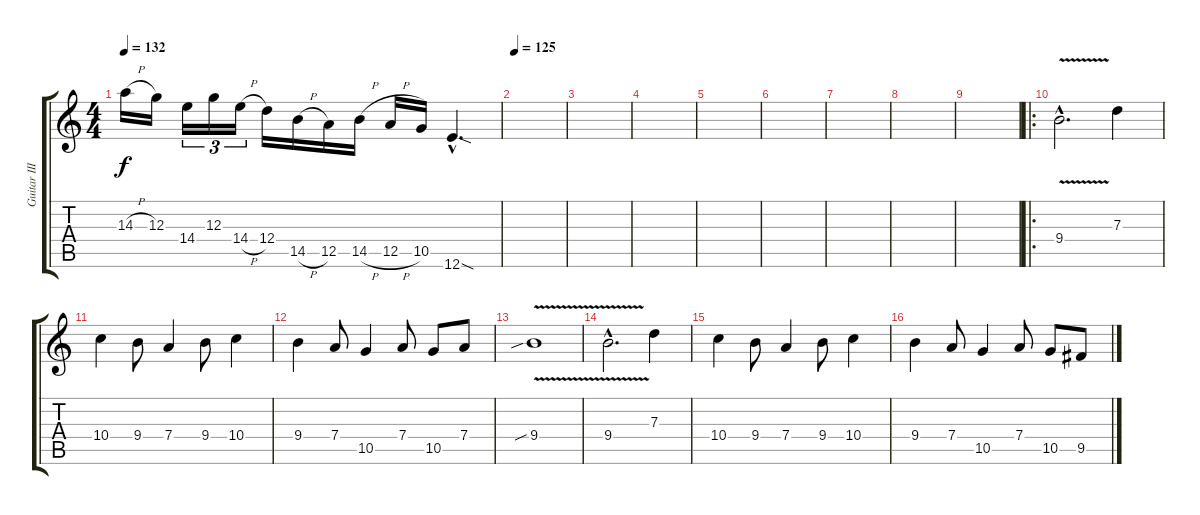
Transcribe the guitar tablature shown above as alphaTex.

\track ("Guitar III" "Guitar III") {instrument acousticguitarsteel}
\staff {score tabs}
\tuning (E4 B3 G3 D3 A2 E2) {hide}
\ts (4 4)
\tempo 132
\clef g2
\ks c
14.3{h}.16{dy f} 12.3.16 14.4.16{tu (3 2)} 12.3.16{tu (3 2)} 14.4{h}.16{tu (3 2)} 12.4.16 14.5{h}.16 12.5.16 14.5{h}.16 12.5{h}.16 10.5.16 12.6{sod hac}.4{d} |
\tempo 136
\tempo 125
|
|
|
|
|
|
|
|
\ro
9.4{v hac}.2{d} 7.3.4 |
10.4.4 9.4.8 7.4.4 9.4.8 10.4.4 |
9.4.4 7.4.8 10.5.4 7.4.8 10.5.8 7.4.8 |
9.4{v sib}.1 |
9.4{v hac}.2{d} 7.3.4 |
10.4.4 9.4.8 7.4.4 9.4.8 10.4.4 |
9.4.4 7.4.8 10.5.4 7.4.8 10.5.8 9.5.8
